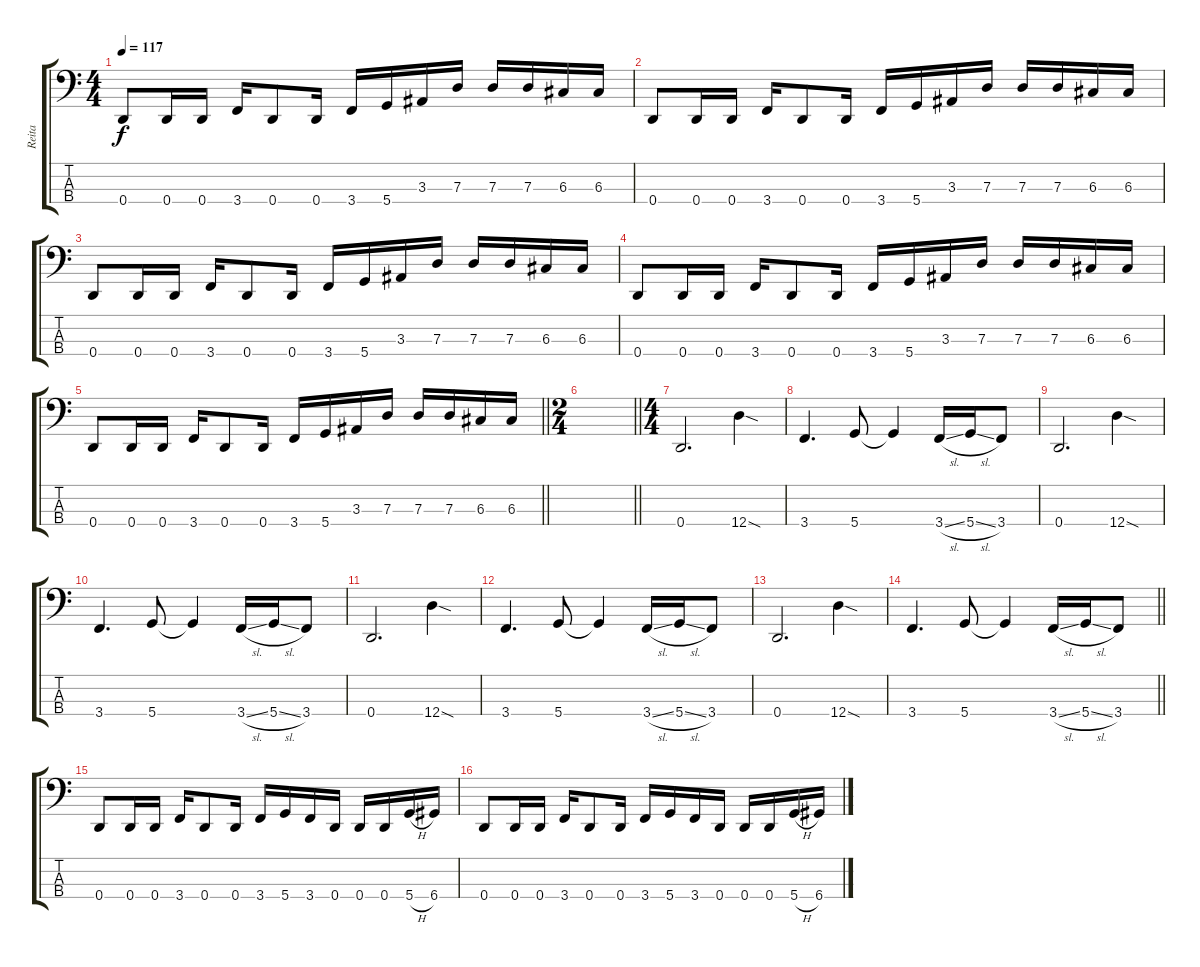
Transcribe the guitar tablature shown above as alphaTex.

\track ("Reita" "Reita") {instrument electricbasspick}
\staff {score tabs}
\tuning (F2 C2 G1 D1) {hide}
\ts (4 4)
\tempo 117
\clef f4
\ks c
0.4.8{dy f} 0.4.16 0.4.16 3.4.16 0.4.8 0.4.16 3.4.16 5.4.16 3.3.16 7.3.16 7.3.16 7.3.16 6.3.16 6.3.16 |
0.4.8 0.4.16 0.4.16 3.4.16 0.4.8 0.4.16 3.4.16 5.4.16 3.3.16 7.3.16 7.3.16 7.3.16 6.3.16 6.3.16 |
0.4.8 0.4.16 0.4.16 3.4.16 0.4.8 0.4.16 3.4.16 5.4.16 3.3.16 7.3.16 7.3.16 7.3.16 6.3.16 6.3.16 |
0.4.8 0.4.16 0.4.16 3.4.16 0.4.8 0.4.16 3.4.16 5.4.16 3.3.16 7.3.16 7.3.16 7.3.16 6.3.16 6.3.16 |
\barLineRight lightlight
0.4.8 0.4.16 0.4.16 3.4.16 0.4.8 0.4.16 3.4.16 5.4.16 3.3.16 7.3.16 7.3.16 7.3.16 6.3.16 6.3.16 |
\ts (2 4)
\barLineRight lightlight
|
\ts (4 4)
0.4.2{d} 12.4{sod}.4 |
3.4.4{d} 5.4.8 5.4{t}.4 3.4{sl}.16 5.4{sl}.16 3.4.8 |
0.4.2{d} 12.4{sod}.4 |
3.4.4{d} 5.4.8 5.4{t}.4 3.4{sl}.16 5.4{sl}.16 3.4.8 |
0.4.2{d} 12.4{sod}.4 |
3.4.4{d} 5.4.8 5.4{t}.4 3.4{sl}.16 5.4{sl}.16 3.4.8 |
0.4.2{d} 12.4{sod}.4 |
\barLineRight lightlight
3.4.4{d} 5.4.8 5.4{t}.4 3.4{sl}.16 5.4{sl}.16 3.4.8 |
0.4.8 0.4.16 0.4.16 3.4.16 0.4.8 0.4.16 3.4.16 5.4.16 3.4.16 0.4.16 0.4.16 0.4.16 5.4{h}.16 6.4.16 |
0.4.8 0.4.16 0.4.16 3.4.16 0.4.8 0.4.16 3.4.16 5.4.16 3.4.16 0.4.16 0.4.16 0.4.16 5.4{h}.16 6.4.16
